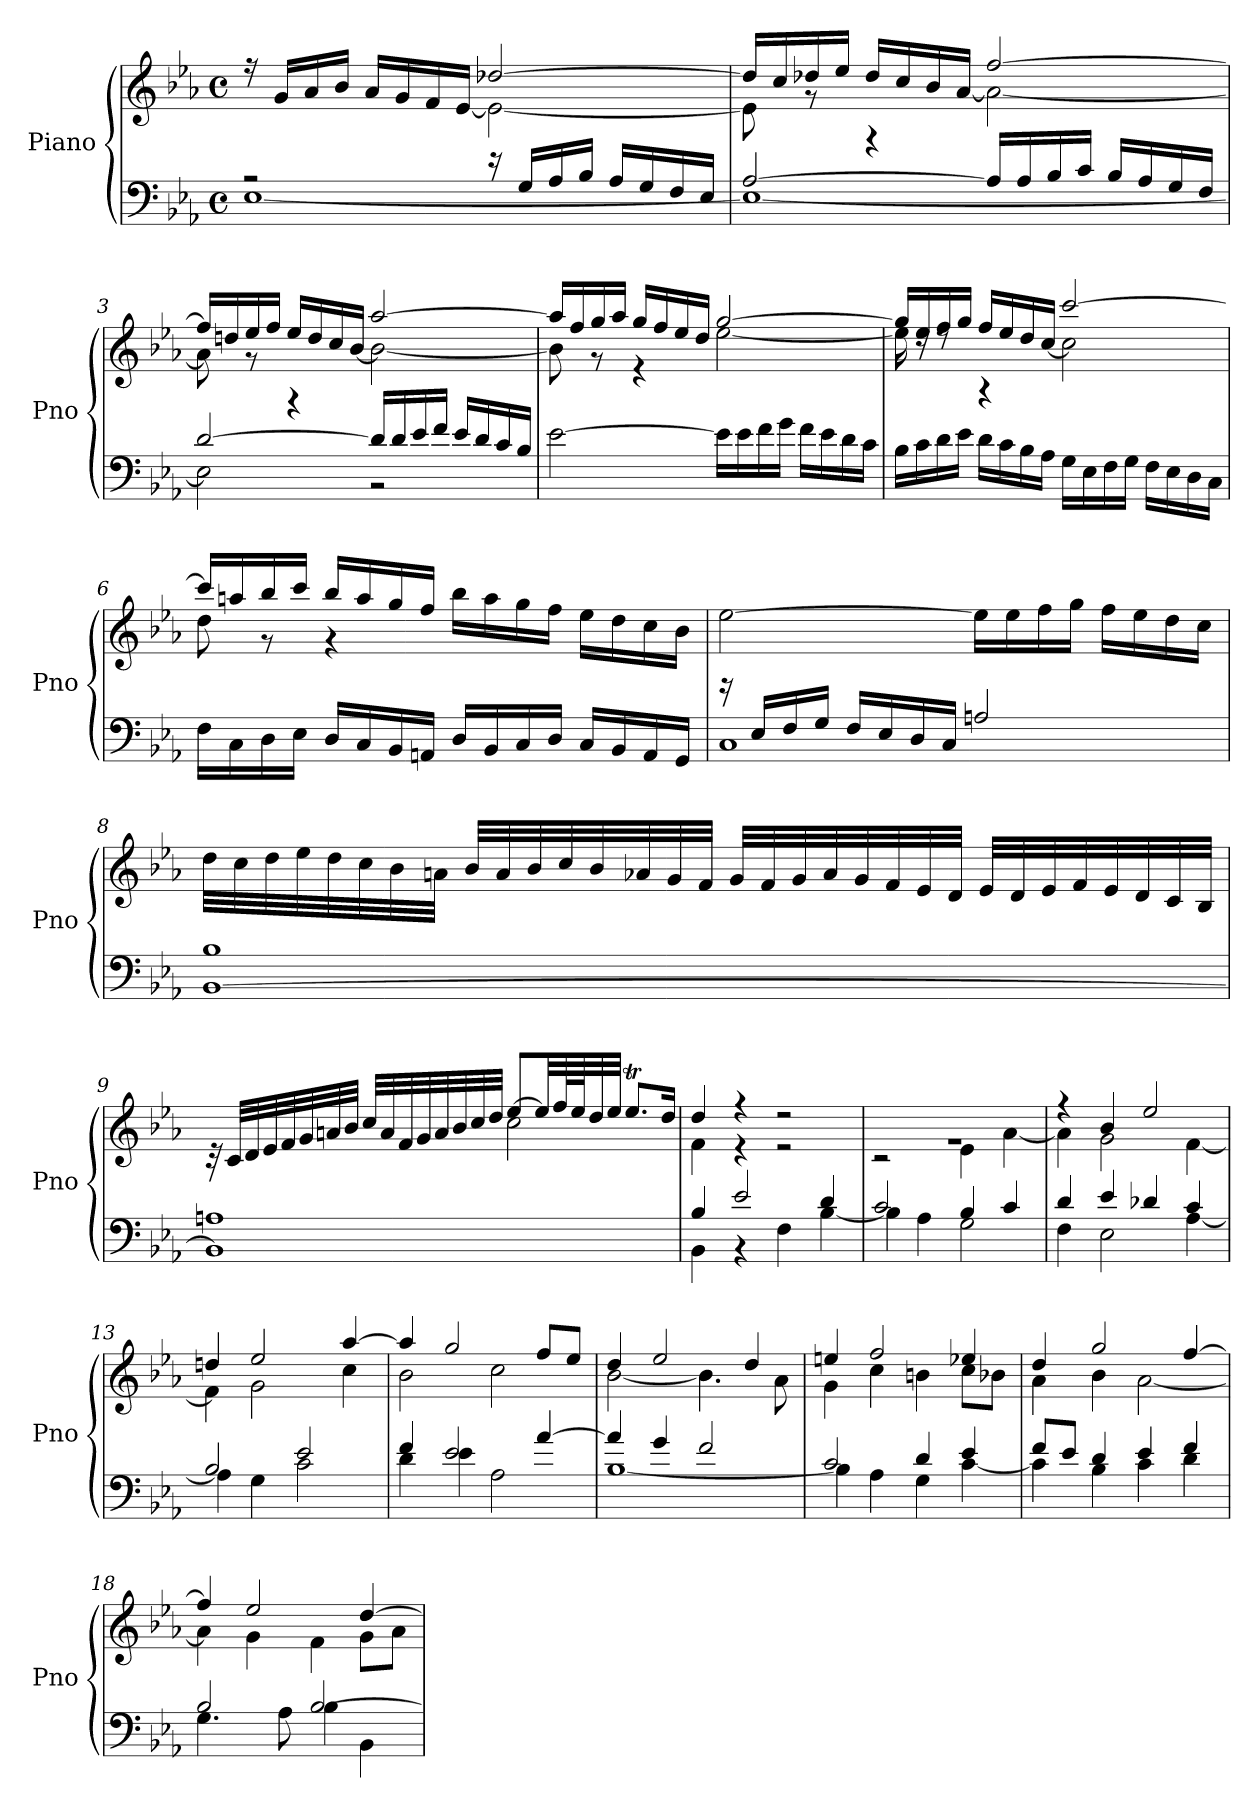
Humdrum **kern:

**kern	**kern
*part1	*part1
*staff2	*staff1
*I"Piano	*
*I'Pno	*
*clefF4	*clefG2
*k[b-e-a-]	*k[b-e-a-]
*M4/4	*M4/4
*met(c)	*met(c)
*MM60	*MM60
=1	=1
*^	*^
2r	[1E-	2ryy	16rff
.	.	.	16g/LL
.	.	.	16a-/
.	.	.	16b-/JJ
.	.	.	16a-/LL
.	.	.	16g/
.	.	.	16f/
.	.	.	[16e-/JJ
16r	.	[2dd-X/	2e-\_
16G/LL	.	.	.
16A-/	.	.	.
16B-/JJ	.	.	.
16A-/LL	.	.	.
16G/	.	.	.
16F/	.	.	.
16E-/JJ	.	.	.
=2	=2	=2	=2
[2A-/	1E-_	16dd-/LL]	8e-\]
.	.	16cc/	.
.	.	16dd-X/	8rg
.	.	16ee-/JJ	.
.	.	4rF	16dd-/LL
.	.	.	16cc/
.	.	.	16b-/
.	.	.	[16a-/JJ
16A-/LL]	.	[2ff/	2a-\_
16A-/	.	.	.
16B-/	.	.	.
16c/JJ	.	.	.
16B-/LL	.	.	.
16A-/	.	.	.
16G/	.	.	.
16F/JJ	.	.	.
!!LO:LB:g=z	!!
=3	=3	=3	=3
[2d/	2E-\]	16ff/LL]	8a-\]
.	.	16ddn/	.
.	.	16ee-/	8r
.	.	16ff/JJ	.
.	.	4rF	16ee-/LL
.	.	.	16dd/
.	.	.	16cc/
.	.	.	[16b-/JJ
16d/LL]	2r	[2aa-/	2b-\_
16d/	.	.	.
16e-/	.	.	.
16f/JJ	.	.	.
16e-/LL	.	.	.
16d/	.	.	.
16c/	.	.	.
16B-/JJ	.	.	.
*v	*v	*	*
=4	=4	=4
[2e-\	16aa-/LL]	8b-\]
.	16ff/	.
.	16gg/	8r
.	16aa-/JJ	.
.	16gg/LL	4r
.	16ff/	.
.	16ee-/	.
.	16dd/JJ	.
16e-\LL]	[2gg/	[2ee-\
16e-\	.	.
16f\	.	.
16g\JJ	.	.
16f\LL	.	.
16e-\	.	.
16d\	.	.
16c\JJ	.	.
!!LO:LB:g=z	!!
=5	=5	=5
16B-\LL	16gg/LL]	16ee-\]
16c\	16ee-/	16rdd
16d\	16ff/	8rdd
16e-\JJ	16gg/JJ	.
16d\LL	4rA	16ff/LL
16c\	.	16ee-/
16B-\	.	16dd/
16A-\JJ	.	[16cc/JJ
16G\LL	[2ccc/	2cc\]
16E-\	.	.
16F\	.	.
16G\JJ	.	.
16F\LL	.	.
16E-\	.	.
16D\	.	.
16C\JJ	.	.
=6	=6	=6
16F\LL	16ccc/LL]	8dd\
16C\	16aan/	.
16D\	16bb-/	8r
16E-\JJ	16ccc/JJ	.
16D/LL	16bb-/LL	4r
16C/	16aa/	.
16BB-/	16gg/	.
16AAn/JJ	16ff/JJ	.
16D/LL	16bb-\LL	2ryy
16BB-/	16aa\	.
16C/	16gg\	.
16D/JJ	16ff\JJ	.
16C/LL	16ee-\LL	.
16BB-/	16dd\	.
16AA/	16cc\	.
16GG/JJ	16b-\JJ	.
*	*v	*v
!!LO:LB:g=z
=7	=7
*^	*
1C	16rg	[2ee-\
.	16E-/LL	.
.	16F/	.
.	16G/JJ	.
.	16F/LL	.
.	16E-/	.
.	16D/	.
.	16C/JJ	.
.	2An/	16ee-\LL]
.	.	16ee-\
.	.	16ff\
.	.	16gg\JJ
.	.	16ff\LL
.	.	16ee-\
.	.	16dd\
.	.	16cc\JJ
=8	=8	=8
[1BB-	1B-	32dd\LLL
.	.	32cc\
.	.	32dd\
.	.	32ee-\
.	.	32dd\
.	.	32cc\
.	.	32b-\
.	.	32an\JJJ
.	.	32b-/LLL
.	.	32a/
.	.	32b-/
.	.	32cc/
.	.	32b-/
.	.	32a-X/
.	.	32g/
.	.	32f/JJJ
.	.	32g/LLL
.	.	32f/
.	.	32g/
.	.	32a-/
.	.	32g/
.	.	32f/
.	.	32e-/
.	.	32d/JJJ
.	.	32e-/LLL
.	.	32d/
.	.	32e-/
.	.	32f/
.	.	32e-/
.	.	32d/
.	.	32c/
.	.	32B-/JJJ
!!LO:PB:g=z
=9	=9	=9
*	*	*^
1BB-]	1An	32rc	2ryy
.	.	32c/LLL	.
.	.	32d/	.
.	.	32e-/	.
.	.	32f/	.
.	.	32g/	.
.	.	32an/	.
.	.	32b-/JJJ	.
.	.	32cc/LLL	.
.	.	32a/	.
.	.	32f/	.
.	.	32g/	.
.	.	32a/	.
.	.	32b-/	.
.	.	32cc/	.
.	.	32dd/JJJ	.
.	.	[8ee-/L	2cc\
.	.	32ee-/LL]	.
.	.	64ff/L	.
.	.	64ee-/J	.
.	.	32dd/	.
.	.	32ee-/JJJ	.
.	.	8.ee-T/L	.
.	.	16dd/Jk	.
=10	=10	=10	=10
4B-/	4BB-\	4dd/	4f\
2e-/	4r	4r	4r
.	4F\	2r	2r
4d/	[4B-\	.	.
=11	=11	=11	=11
2c/	4B-\]	1rg	2r
.	4A-\	.	.
4B-/	2G\	.	4e-\
4c/	.	.	[4a-\
=12	=12	=12	=12
4d/	4F\	4r	4a-\]
4e-/	2E-\	4b-/	2g\
4d-X/	.	2ee-/	.
4c/	[4A-\	.	[4f\
!!LO:LB:g=z	!!
=13	=13	=13	=13
2B-/	4A-\]	4ddni/	4f\]
.	4G\	2ee-/	2g\
2e-/	2c\	.	.
.	.	[4aa-/	4cc\
=14	=14	=14	=14
4f/	4d\	4aa-/]	2b-\
2e-/	4e-\	2gg/	.
.	2A-\	.	2cc\
[4a-/	.	8ff/L	.
.	.	8ee-/J	.
=15	=15	=15	=15
4a-/]	[1B-	4dd/	[2b-\
4g/	.	2ee-/	.
2f/	.	.	4.b-\]
.	.	4dd/	.
.	.	.	8a-\
=16	=16	=16	=16
2c/	4B-\]	4een/	4g\
.	4A-\	2ff/	4cc\
4d/	4G\	.	4bn\
4e-/	[4c\	4ee-X/	8cc\L
.	.	.	8b-X\J
=17	=17	=17	=17
8f/L	4c\]	4dd/	4a-\
8e-/J	.	.	.
4d/	4B-\	2gg/	4b-\
4e-/	4c\	.	[2a-\
4f/	4d\	[4ff/	.
=18	=18	=18	=18
2B-/	4.G\	4ff/]	4a-\]
.	.	2ee-/	4g\
.	8A-\	.	.
[2B-/	4B-\	.	4f\
.	4BB-\	[4dd/	8g\L
.	.	.	8a-\J
*v	*v	*	*
*	*v	*v
=	=
*-	*-
